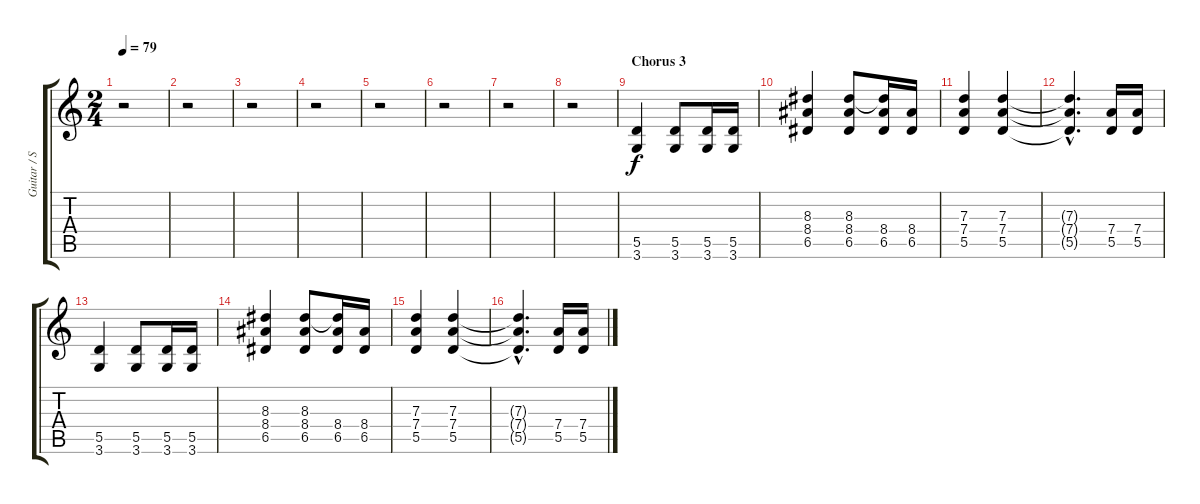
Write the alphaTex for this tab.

\track ("Guitar / Steph Carpenter" "Guitar / S") {instrument distortionguitar}
\staff {score tabs}
\tuning (E4 B3 G3 D3 A2 E2) {hide}
\ts (2 4)
\tempo 79
\clef g2
\ks c
r.2{dy f} |
r.2 |
r.2 |
r.2 |
r.2 |
r.2 |
r.2 |
r.2 |
\section ("" "Chorus 3")
(5.5 3.6).4 (5.5 3.6).8 (5.5 3.6).16 (5.5 3.6).16 |
(8.3 8.4 6.5).4 (8.3 8.4 6.5).8 (8.3{t} 8.4 6.5).16 (8.4 6.5).16 |
(7.3 7.4 5.5).4 (7.3 7.4 5.5).4 |
(7.3{hac t} 7.4{hac t} 5.5{hac t}).4{d} (7.4 5.5).16 (7.4 5.5).16 |
(5.5 3.6).4 (5.5 3.6).8 (5.5 3.6).16 (5.5 3.6).16 |
(8.3 8.4 6.5).4 (8.3 8.4 6.5).8 (8.3{t} 8.4 6.5).16 (8.4 6.5).16 |
(7.3 7.4 5.5).4 (7.3 7.4 5.5).4 |
(7.3{hac t} 7.4{hac t} 5.5{hac t}).4{d} (7.4 5.5).16 (7.4 5.5).16
